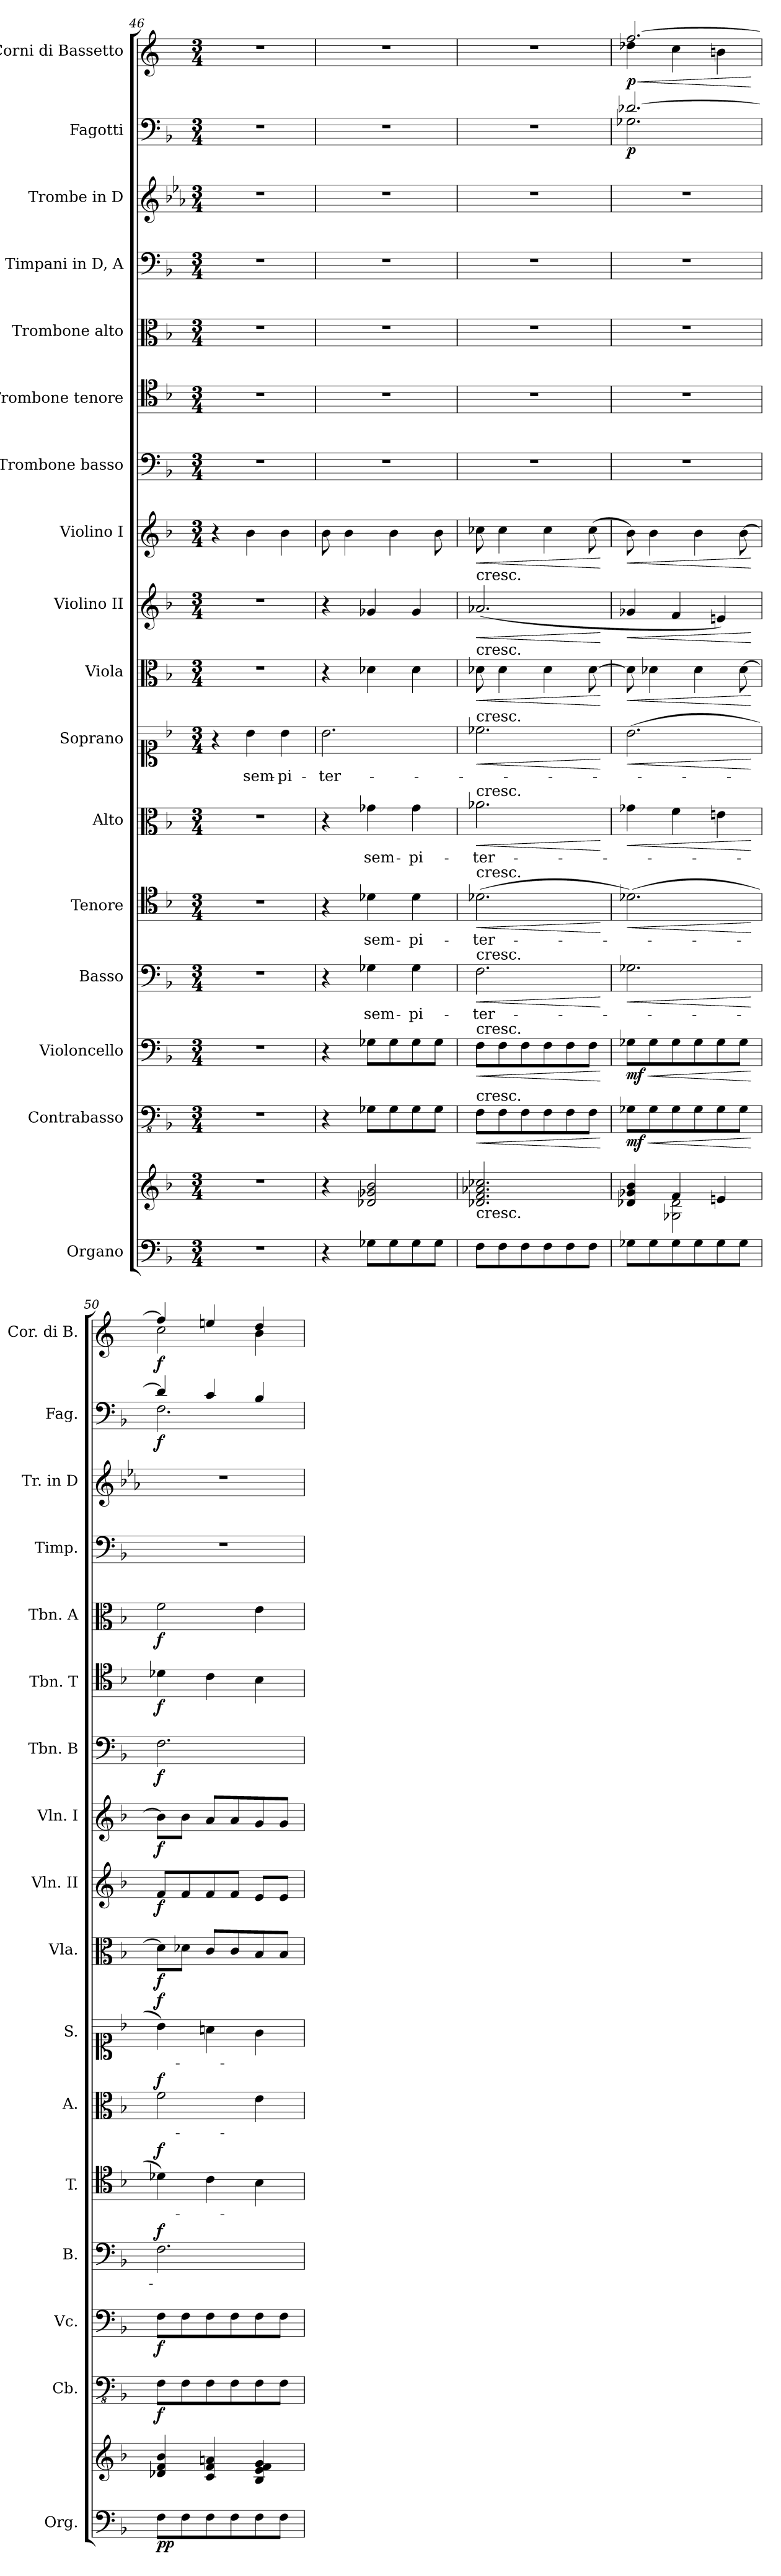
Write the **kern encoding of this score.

**kern	**kern	**dynam	**kern	**dynam	**kern	**dynam	**kern	**text	**dynam	**kern	**text	**dynam	**kern	**text	**dynam	**kern	**text	**dynam	**kern	**dynam	**kern	**dynam	**kern	**dynam	**kern	**dynam	**kern	**dynam	**kern	**dynam	**kern	**kern	**kern	**dynam	**kern	**dynam
*part17	*part17	*part17	*part16	*part16	*part15	*part15	*part14	*part14	*part14	*part13	*part13	*part13	*part12	*part12	*part12	*part11	*part11	*part11	*part10	*part10	*part9	*part9	*part8	*part8	*part7	*part7	*part6	*part6	*part5	*part5	*part4	*part3	*part2	*part2	*part1	*part1
*staff18	*staff17	*staff17/18	*staff16	*staff16	*staff15	*staff15	*staff14	*staff14	*staff14	*staff13	*staff13	*staff13	*staff12	*staff12	*staff12	*staff11	*staff11	*staff11	*staff10	*staff10	*staff9	*staff9	*staff8	*staff8	*staff7	*staff7	*staff6	*staff6	*staff5	*staff5	*staff4	*staff3	*staff2	*staff2	*staff1	*staff1
*I"Organo	*	*	*I"Contrabasso	*	*I"Violoncello	*	*I"Basso	*	*	*I"Tenore	*	*	*I"Alto	*	*	*I"Soprano	*	*	*I"Viola	*	*I"Violino II	*	*I"Violino I	*	*I"Trombone basso	*	*I"Trombone tenore	*	*I"Trombone alto	*	*I"Timpani in D, A	*I"Trombe in D	*I"Fagotti	*	*I"Corni di Bassetto	*
*I'Org.	*	*	*I'Cb.	*	*I'Vc.	*	*I'B.	*	*	*I'T.	*	*	*I'A.	*	*	*I'S.	*	*	*I'Vla.	*	*I'Vln. II	*	*I'Vln. I	*	*I'Tbn. B	*	*I'Tbn. T	*	*I'Tbn. A	*	*I'Timp.	*I'Tr. in D	*I'Fag.	*	*I'Cor. di B.	*
*clefF4	*clefG2	*	*clefFv4	*	*clefF4	*	*clefF4	*	*	*clefC4	*	*	*clefC3	*	*	*clefC1	*	*	*clefC3	*	*clefG2	*	*clefG2	*	*clefF4	*	*clefC4	*	*clefC3	*	*clefF4	*clefG2	*clefF4	*	*clefG2	*
*	*	*	*	*	*	*	*	*	*	*	*	*	*	*	*	*	*	*	*	*	*	*	*	*	*	*	*	*	*	*	*	*ITrd-1c-2	*	*	*ITrd4c7	*
*k[b-]	*k[b-]	*	*k[b-]	*	*k[b-]	*	*k[b-]	*	*	*k[b-]	*	*	*k[b-]	*	*	*k[b-]	*	*	*k[b-]	*	*k[b-]	*	*k[b-]	*	*k[b-]	*	*k[b-]	*	*k[b-]	*	*k[b-]	*k[b-]	*k[b-]	*	*k[b-]	*
*M3/4	*M3/4	*	*M3/4	*	*M3/4	*	*M3/4	*	*	*M3/4	*	*	*M3/4	*	*	*M3/4	*	*	*M3/4	*	*M3/4	*	*M3/4	*	*M3/4	*	*M3/4	*	*M3/4	*	*M3/4	*M3/4	*M3/4	*	*M3/4	*
=46	=46	=46	=46	=46	=46	=46	=46	=46	=46	=46	=46	=46	=46	=46	=46	=46	=46	=46	=46	=46	=46	=46	=46	=46	=46	=46	=46	=46	=46	=46	=46	=46	=46	=46	=46	=46
2.r	2.r	.	2.r	.	2.r	.	2.r	.	.	2.r	.	.	2.r	.	.	4r	.	.	2.r	.	2.r	.	4r	.	2.r	.	2.r	.	2.r	.	2.r	2.r	2.r	.	2.r	.
!	!	!	!	!	!	!	!	!	!	!	!	!	!	!	!	!	!LO:LY:b	!	!	!	!	!	!	!	!	!	!	!	!	!	!	!	!	!	!	!
.	.	.	.	.	.	.	.	.	.	.	.	.	.	.	.	4b-\	sem-	.	.	.	.	.	4b-\	.	.	.	.	.	.	.	.	.	.	.	.	.
!	!	!	!	!	!	!	!	!	!	!	!	!	!	!	!	!	!LO:LY:b	!	!	!	!	!	!	!	!	!	!	!	!	!	!	!	!	!	!	!
.	.	.	.	.	.	.	.	.	.	.	.	.	.	.	.	4b-\	-pi-	.	.	.	.	.	4b-\	.	.	.	.	.	.	.	.	.	.	.	.	.
=47	=47	=47	=47	=47	=47	=47	=47	=47	=47	=47	=47	=47	=47	=47	=47	=47	=47	=47	=47	=47	=47	=47	=47	=47	=47	=47	=47	=47	=47	=47	=47	=47	=47	=47	=47	=47
!	!	!	!	!	!	!	!	!	!	!	!	!	!	!	!	!	!LO:LY:b	!	!	!	!	!	!	!	!	!	!	!	!	!	!	!	!	!	!	!
4r	4r	.	4r	.	4r	.	4r	.	.	4r	.	.	4r	.	.	2.b-\	-ter-	.	4r	.	4r	.	8b-\	.	2.r	.	2.r	.	2.r	.	2.r	2.r	2.r	.	2.r	.
.	.	.	.	.	.	.	.	.	.	.	.	.	.	.	.	.	.	.	.	.	.	.	4b-\	.	.	.	.	.	.	.	.	.	.	.	.	.
!	!	!	!	!	!	!	!	!LO:LY:b	!	!	!LO:LY:b	!	!	!LO:LY:b	!	!	!	!	!	!	!	!	!	!	!	!	!	!	!	!	!	!	!	!	!	!
8G-X\L	2d-X/ 2g-X/ 2b-/	.	8GG-X\L	.	8G-X\L	.	4G-X\	sem-	.	4d-X\	sem-	.	4g-X\	sem-	.	.	.	.	4d-X\	.	4g-X/	.	.	.	.	.	.	.	.	.	.	.	.	.	.	.
8G-\	.	.	8GG-\	.	8G-\	.	.	.	.	.	.	.	.	.	.	.	.	.	.	.	.	.	4b-\	.	.	.	.	.	.	.	.	.	.	.	.	.
!	!	!	!	!	!	!	!	!LO:LY:b	!	!	!LO:LY:b	!	!	!LO:LY:b	!	!	!	!	!	!	!	!	!	!	!	!	!	!	!	!	!	!	!	!	!	!
8G-\	.	.	8GG-\	.	8G-\	.	4G-\	-pi-	.	4d-\	-pi-	.	4g-\	-pi-	.	.	.	.	4d-\	.	4g-/	.	.	.	.	.	.	.	.	.	.	.	.	.	.	.
8G-\J	.	.	8GG-\J	.	8G-\J	.	.	.	.	.	.	.	.	.	.	.	.	.	.	.	.	.	8b-\	.	.	.	.	.	.	.	.	.	.	.	.	.
=48	=48	=48	=48	=48	=48	=48	=48	=48	=48	=48	=48	=48	=48	=48	=48	=48	=48	=48	=48	=48	=48	=48	=48	=48	=48	=48	=48	=48	=48	=48	=48	=48	=48	=48	=48	=48
!	!	!	!	!	!	!	!	!	!	!	!	!	!	!	!	!	!	!	!	!	!	!	!LO:TX:b:t=cresc.	!	!	!	!	!	!	!	!	!	!	!	!	!
!	!	!	!	!	!	!	!	!	!	!	!	!	!	!	!	!	!	!	!	!	!LO:TX:b:t=cresc.	!	!	!	!	!	!	!	!	!	!	!	!	!	!	!
!	!	!	!	!	!	!	!	!	!	!	!	!	!	!	!	!LO:TX:a:t=cresc.	!	!	!	!	!	!	!	!	!	!	!	!	!	!	!	!	!	!	!	!
!	!	!	!	!	!	!	!	!	!	!	!	!	!LO:TX:a:t=cresc.	!	!	!	!	!	!	!	!	!	!	!	!	!	!	!	!	!	!	!	!	!	!	!
!	!	!	!	!	!	!	!	!	!	!LO:TX:a:t=cresc.	!	!	!	!	!	!	!	!	!	!	!	!	!	!	!	!	!	!	!	!	!	!	!	!	!	!
!	!	!	!	!	!	!	!LO:TX:a:t=cresc.	!	!	!	!	!	!	!	!	!	!	!	!	!	!	!	!	!	!	!	!	!	!	!	!	!	!	!	!	!
!	!	!	!	!	!LO:TX:a:t=cresc.	!	!	!	!	!	!	!	!	!	!	!	!	!	!	!	!	!	!	!	!	!	!	!	!	!	!	!	!	!	!	!
!	!	!	!LO:TX:a:t=cresc.	!	!	!	!	!	!	!	!	!	!	!	!	!	!	!	!	!	!	!	!	!	!	!	!	!	!	!	!	!	!	!	!	!
!	!LO:TX:b:t=cresc.	!	!	!	!	!	!	!	!	!	!	!	!	!	!	!	!	!	!	!	!	!	!	!	!	!	!	!	!	!	!	!	!	!	!	!
!	!	!	!	!LO:HP:b	!	!LO:HP:b	!	!LO:LY:b	!LO:HP:b	!	!LO:LY:b	!LO:HP:b	!	!LO:LY:b	!LO:HP:b	!	!	!LO:HP:b	!	!LO:HP:b	!	!LO:HP:b	!	!LO:HP:b	!	!	!	!	!	!	!	!	!	!	!	!
8F\L	2.d-X/ 2.f/ 2.a-X/ 2.cc-X/	.	8FF\L	<	8F\L	<	2.F\	-ter-	<	(>2.d-X\	-ter-	<	2.a-X\	-ter-	<	2.cc-X\	.	<	8d-X\	<	(>2.a-X/	<	8cc-X\	<	2.r	.	2.r	.	2.r	.	2.r	2.r	2.r	.	2.r	.
8F\	.	.	8FF\	.	8F\	.	.	.	.	.	.	.	.	.	.	.	.	.	4d-\	.	.	.	4cc-\	.	.	.	.	.	.	.	.	.	.	.	.	.
8F\	.	.	8FF\	.	8F\	.	.	.	.	.	.	.	.	.	.	.	.	.	.	.	.	.	.	.	.	.	.	.	.	.	.	.	.	.	.	.
8F\	.	.	8FF\	.	8F\	.	.	.	.	.	.	.	.	.	.	.	.	.	4d-\	.	.	.	4cc-\	.	.	.	.	.	.	.	.	.	.	.	.	.
8F\	.	.	8FF\	.	8F\	.	.	.	.	.	.	.	.	.	.	.	.	.	.	.	.	.	.	.	.	.	.	.	.	.	.	.	.	.	.	.
8F\J	.	.	8FF\J	.	8F\J	.	.	.	.	.	.	.	.	.	.	.	.	.	[8d-\	.	.	.	(>8cc-\	.	.	.	.	.	.	.	.	.	.	.	.	.
.	.	.	.	[	.	[	.	.	[	.	.	[	.	.	[	.	.	[	.	[	.	[	.	[	.	.	.	.	.	.	.	.	.	.	.	.
=49	=49	=49	=49	=49	=49	=49	=49	=49	=49	=49	=49	=49	=49	=49	=49	=49	=49	=49	=49	=49	=49	=49	=49	=49	=49	=49	=49	=49	=49	=49	=49	=49	=49	=49	=49	=49
*	*^	*	*	*	*	*	*	*	*	*	*	*	*	*	*	*	*	*	*	*	*	*	*	*	*	*	*	*	*	*	*	*	*	*	*	*
!	!	!	!	!	!	!	!	!	!	!	!	!	!	!	!	!	!	!	!	!	!	!	!	!	!	!	!	!	!	!	!	!	!	!	!	!LO:TX:b:t=cresc.	!
!	!	!	!	!	!	!	!	!	!	!	!	!	!	!	!	!	!	!	!	!	!	!	!	!	!	!	!	!	!	!	!	!	!	!LO:TX:b:t=cresc.	!	!	!
!	!	!	!	!	!LO:HP:b	!	!LO:HP:b	!	!	!LO:HP:b	!	!	!LO:HP:b	!	!	!LO:HP:b	!	!	!LO:HP:b	!	!LO:HP:b	!	!LO:HP:b	!	!LO:HP:b	!	!	!	!	!	!	!	!	!	!	!	!LO:HP:b
*	*	*	*	*	*	*	*	*	*	*	*	*	*	*	*	*	*	*	*	*	*	*	*	*	*	*	*	*	*	*	*	*	*	*^	*	*^	*
!	!	!	!	!	!LO:DY:n=1:b	!	!LO:DY:n=1:b	!	!	!	!	!	!	!	!	!	!	!	!	!	!LO:DY:n=1:b	!	!LO:DY:n=1:a	!	!LO:DY:n=1:b	!	!	!	!	!	!	!	!	!	!	!LO:DY:b	!	!	!LO:DY:n=1:b
8G-X\L	4d-X/ 4g-X/ 4b-/	4ryy	.	8GG-X\L	< mf	8G-X\L	< mf	2.G-X\	.	<	(>2.d-X\)	.	<	4g-X\	.	<	(>2.b-\	.	<	8d-\]	< other-dynamics	4g-X/	< other-dynamics	8b-\)	< other-dynamics	2.r	.	2.r	.	2.r	.	2.r	2.r	[2.d-X/	2.G-X\	p	[2.b-/	4g-X\	< p
8G-\	.	.	.	8GG-\	.	8G-\	.	.	.	.	.	.	.	.	.	.	.	.	.	4d-X\	.	.	.	4b-\	.	.	.	.	.	.	.	.	.	.	.	.	.	.	.
8G-\	4f/	2G-X\ 2d-\	.	8GG-\	.	8G-\	.	.	.	.	.	.	.	4f\	.	.	.	.	.	.	.	4f/	.	.	.	.	.	.	.	.	.	.	.	.	.	.	.	4f\	.
8G-\	.	.	.	8GG-\	.	8G-\	.	.	.	.	.	.	.	.	.	.	.	.	.	4d-\	.	.	.	4b-\	.	.	.	.	.	.	.	.	.	.	.	.	.	.	.
8G-\	4en/	.	.	8GG-\	.	8G-\	.	.	.	.	.	.	.	4en\	.	.	.	.	.	.	.	4en/)	.	.	.	.	.	.	.	.	.	.	.	.	.	.	.	4en\	.
8G-\J	.	.	.	8GG-\J	.	8G-\J	.	.	.	.	.	.	.	.	.	.	.	.	.	[8d-\	.	.	.	[8b-\	.	.	.	.	.	.	.	.	.	.	.	.	.	.	.
*	*	*	*	*	*	*	*	*	*	*	*	*	*	*	*	*	*	*	*	*	*	*	*	*	*	*	*	*	*	*	*	*	*	*v	*v	*	*	*	*
*	*v	*v	*	*	*	*	*	*	*	*	*	*	*	*	*	*	*	*	*	*	*	*	*	*	*	*	*	*	*	*	*	*	*	*	*	*v	*v	*
.	.	.	.	[	.	[	.	.	[	.	.	[	.	.	[	.	.	[	.	[	.	[	.	[	.	.	.	.	.	.	.	.	.	.	.	[
!!LO:PB:g=z
=50	=50	=50	=50	=50	=50	=50	=50	=50	=50	=50	=50	=50	=50	=50	=50	=50	=50	=50	=50	=50	=50	=50	=50	=50	=50	=50	=50	=50	=50	=50	=50	=50	=50	=50	=50	=50
*	*	*	*	*	*	*	*	*	*	*	*	*	*	*	*	*	*	*	*	*	*	*	*	*	*	*	*	*	*	*	*	*	*^	*	*^	*
!	!	!LO:DY:b=2	!	!LO:DY:b	!	!LO:DY:b	!	!	!LO:DY:a	!	!	!LO:DY:a	!	!	!LO:DY:a	!	!	!LO:DY:a	!	!LO:DY:b	!	!LO:DY:b	!	!LO:DY:b	!	!LO:DY:b	!	!LO:DY:b	!	!LO:DY:b	!	!	!	!	!LO:DY:b	!	!	!LO:DY:b
8F\L	4d-X/ 4f/ 4b-/	pp	8FF\L	f	8F\L	f	2.F\	.	f	4d-X\)	.	f	2f\	.	f	4b-\)	.	f	8d-\L]	f	8f/L	f	8b-\L]	f	2.F\	f	4d-X\	f	2f\	f	2.r	2.r	4d-/]	2.F\	f	4b-/]	2f\	f
8F\	.	.	8FF\	.	8F\	.	.	.	.	.	.	.	.	.	.	.	.	.	8d-X\J	.	8f/	.	8b-\J	.	.	.	.	.	.	.	.	.	.	.	.	.	.	.
8F\	4c/ 4f/ 4an/	.	8FF\	.	8F\	.	.	.	.	4c\	.	.	.	.	.	4an\	.	.	8c/L	.	8f/	.	8a/L	.	.	.	4c\	.	.	.	.	.	4c/	.	.	4an/	.	.
8F\	.	.	8FF\	.	8F\	.	.	.	.	.	.	.	.	.	.	.	.	.	8c/	.	8f/J	.	8a/	.	.	.	.	.	.	.	.	.	.	.	.	.	.	.
8F\	4B-/ 4e/ 4f/ 4g/	.	8FF\	.	8F\	.	.	.	.	4B-\	.	.	4e\	.	.	4g\	.	.	8B-/	.	8e/L	.	8g/	.	.	.	4B-\	.	4e\	.	.	.	4B-/	.	.	4g/	4e\	.
8F\J	.	.	8FF\J	.	8F\J	.	.	.	.	.	.	.	.	.	.	.	.	.	8B-/J	.	8e/J	.	8g/J	.	.	.	.	.	.	.	.	.	.	.	.	.	.	.
*	*	*	*	*	*	*	*	*	*	*	*	*	*	*	*	*	*	*	*	*	*	*	*	*	*	*	*	*	*	*	*	*	*v	*v	*	*	*	*
*	*	*	*	*	*	*	*	*	*	*	*	*	*	*	*	*	*	*	*	*	*	*	*	*	*	*	*	*	*	*	*	*	*	*	*v	*v	*
=	=	=	=	=	=	=	=	=	=	=	=	=	=	=	=	=	=	=	=	=	=	=	=	=	=	=	=	=	=	=	=	=	=	=	=	=
*-	*-	*-	*-	*-	*-	*-	*-	*-	*-	*-	*-	*-	*-	*-	*-	*-	*-	*-	*-	*-	*-	*-	*-	*-	*-	*-	*-	*-	*-	*-	*-	*-	*-	*-	*-	*-
